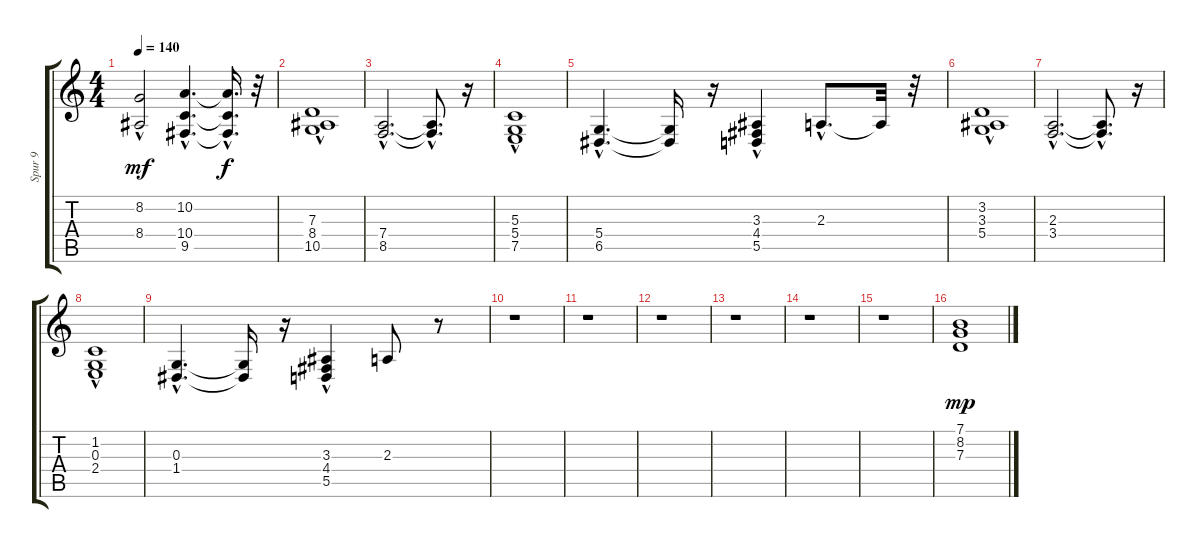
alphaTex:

\track ("Spur 9" "Spur 9") {instrument synthstrings2}
\staff {score tabs}
\tuning (E4 B3 G3 D3 A2 E2) {hide}
\ts (4 4)
\tempo 140
\clef g2
\ks c
(8.2 8.4{hac}).2{dy mf} (10.2{hac} 10.4{hac} 9.5{hac}).4{d} (10.2{hac t} 10.4{hac t} 9.5{hac t}).16{d dy f} r.32 |
(7.3 8.4{hac} 10.5{hac}).1{volume 10 instrument synthstrings1} |
(7.4{hac} 8.5{hac}).2{d} (7.4{hac t} 8.5{hac t}).8{d} r.16 |
(5.3 5.4{hac} 7.5{hac}).1 |
(5.4{hac} 6.5{hac}).4{d} (5.4{t} 6.5{t}).16 r.16 (3.3{hac} 4.4{hac} 5.5{hac}).4 2.3{hac}.8{d} 2.3{t}.32 r.32 |
(3.2 3.3{hac} 5.4{hac}).1 |
(2.3{hac} 3.4{hac}).2{d} (2.3{hac t} 3.4{hac t}).8{d} r.16 |
(1.2 0.3{hac} 2.4{hac}).1 |
(0.3{hac} 1.4{hac}).4{d} (0.3{t} 1.4{t}).16 r.16 (3.3{hac} 4.4{hac} 5.5{hac}).4 2.3.8 r.8 |
r.1 |
r.1 |
r.1 |
r.1 |
r.1 |
r.1 |
(7.1 8.2 7.3).1{dy mp volume 12 instrument synthstrings2}
